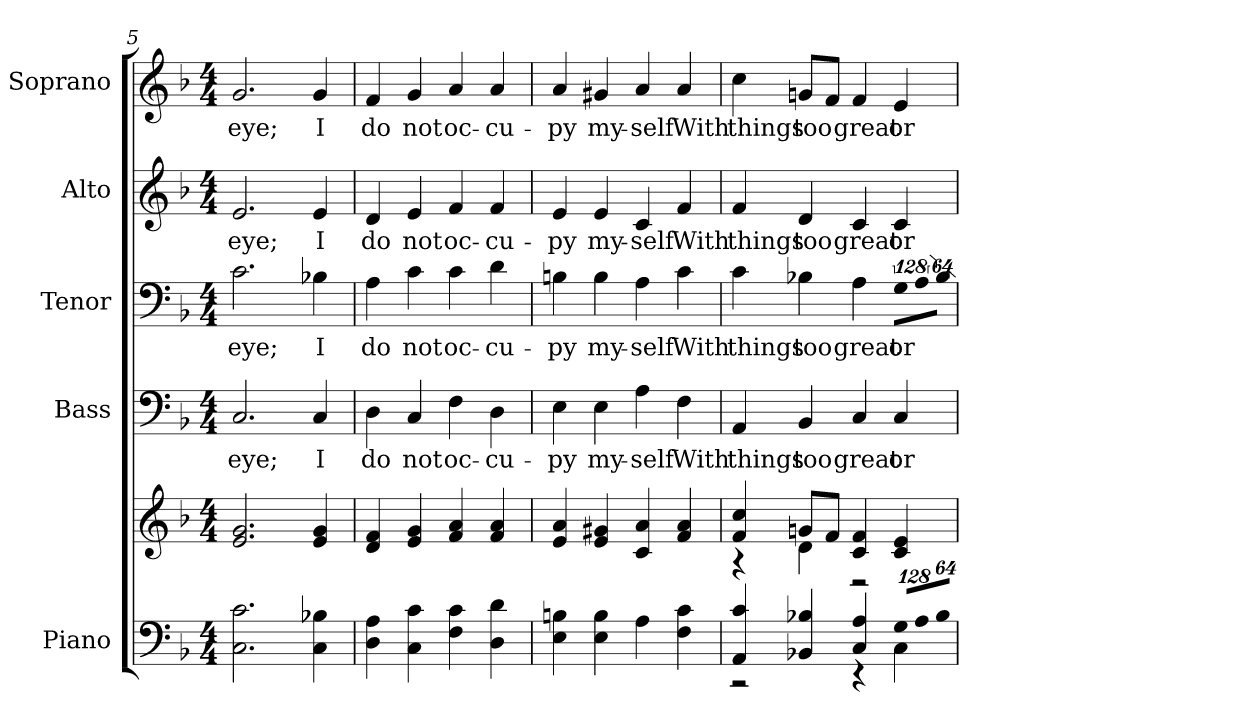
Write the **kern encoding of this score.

**kern	**kern	**kern	**text	**kern	**text	**kern	**text	**kern	**text
*part5	*part5	*part4	*part4	*part3	*part3	*part2	*part2	*part1	*part1
*staff6	*staff5	*staff4	*staff4	*staff3	*staff3	*staff2	*staff2	*staff1	*staff1
*I"Piano	*	*I"Bass	*	*I"Tenor	*	*I"Alto	*	*I"Soprano	*
*I'Pno.	*	*I'B.	*	*I'T.	*	*I'A.	*	*I'S.	*
*clefF4	*clefG2	*clefF4	*	*clefF4	*	*clefG2	*	*clefG2	*
*k[b-]	*k[b-]	*k[b-]	*	*k[b-]	*	*k[b-]	*	*k[b-]	*
*F:	*F:	*F:	*	*F:	*	*F:	*	*F:	*
*M4/4	*M4/4	*M4/4	*	*M4/4	*	*M4/4	*	*M4/4	*
=5	=5	=5	=5	=5	=5	=5	=5	=5	=5
!	!	!	!LO:LY:b:color=#000000	!	!	!	!	!	!
!	!	!	!	!	!LO:LY:b:color=#000000	!	!	!	!
!	!	!	!	!	!	!	!LO:LY:b:color=#000000	!	!
!	!	!	!	!	!	!	!	!	!LO:LY:b:color=#000000
2.Ci\ 2.ci	2.ei/ 2.gi	2.Ci/	eye;	2.ci\	eye;	2.ei/	eye;	2.gi/	eye;
!	!	!	!LO:LY:b:color=#000000	!	!	!	!	!	!
!	!	!	!	!	!LO:LY:b:color=#000000	!	!	!	!
!	!	!	!	!	!	!	!LO:LY:b:color=#000000	!	!
!	!	!	!	!	!	!	!	!	!LO:LY:b:color=#000000
4Ci\ 4B-Xi	4ei/ 4gi	4Ci/	I	4B-Xi\	I	4ei/	I	4gi/	I
=6	=6	=6	=6	=6	=6	=6	=6	=6	=6
!	!	!	!LO:LY:b:color=#000000	!	!	!	!	!	!
!	!	!	!	!	!LO:LY:b:color=#000000	!	!	!	!
!	!	!	!	!	!	!	!LO:LY:b:color=#000000	!	!
!	!	!	!	!	!	!	!	!	!LO:LY:b:color=#000000
4Di\ 4Ai	4di/ 4fi	4Di\	do	4Ai\	do	4di/	do	4fi/	do
!	!	!	!LO:LY:b:color=#000000	!	!	!	!	!	!
!	!	!	!	!	!LO:LY:b:color=#000000	!	!	!	!
!	!	!	!	!	!	!	!LO:LY:b:color=#000000	!	!
!	!	!	!	!	!	!	!	!	!LO:LY:b:color=#000000
4Ci\ 4ci	4ei/ 4gi	4Ci/	not	4ci\	not	4ei/	not	4gi/	not
!	!	!	!LO:LY:b:color=#000000	!	!	!	!	!	!
!	!	!	!	!	!LO:LY:b:color=#000000	!	!	!	!
!	!	!	!	!	!	!	!LO:LY:b:color=#000000	!	!
!	!	!	!	!	!	!	!	!	!LO:LY:b:color=#000000
4Fi\ 4ci	4fi/ 4ai	4Fi\	oc-	4ci\	oc-	4fi/	oc-	4ai/	oc-
!	!	!	!LO:LY:b:color=#000000	!	!	!	!	!	!
!	!	!	!	!	!LO:LY:b:color=#000000	!	!	!	!
!	!	!	!	!	!	!	!LO:LY:b:color=#000000	!	!
!	!	!	!	!	!	!	!	!	!LO:LY:b:color=#000000
4Di\ 4di	4fi/ 4ai	4Di\	-cu-	4di\	-cu-	4fi/	-cu-	4ai/	-cu-
!!LO:PB:g=z
=7	=7	=7	=7	=7	=7	=7	=7	=7	=7
!	!	!	!LO:LY:b:color=#000000	!	!	!	!	!	!
!	!	!	!	!	!LO:LY:b:color=#000000	!	!	!	!
!	!	!	!	!	!	!	!LO:LY:b:color=#000000	!	!
!	!	!	!	!	!	!	!	!	!LO:LY:b:color=#000000
4Ei\ 4Bni	4ei/ 4ai	4Ei\	-py	4Bni\	-py	4ei/	-py	4ai/	-py
!	!	!	!LO:LY:b:color=#000000	!	!	!	!	!	!
!	!	!	!	!	!LO:LY:b:color=#000000	!	!	!	!
!	!	!	!	!	!	!	!LO:LY:b:color=#000000	!	!
!	!	!	!	!	!	!	!	!	!LO:LY:b:color=#000000
4Ei\ 4Bi	4ei/ 4g#Xi	4Ei\	my-	4Bi\	my-	4ei/	my-	4g#Xi/	my-
!	!	!	!LO:LY:b:color=#000000	!	!	!	!	!	!
!	!	!	!	!	!LO:LY:b:color=#000000	!	!	!	!
!	!	!	!	!	!	!	!LO:LY:b:color=#000000	!	!
!	!	!	!	!	!	!	!	!	!LO:LY:b:color=#000000
4Ai\	4ci/ 4ai	4Ai\	-self	4Ai\	-self	4ci/	-self	4ai/	-self
!	!	!	!LO:LY:b:color=#000000	!	!	!	!	!	!
!	!	!	!	!	!LO:LY:b:color=#000000	!	!	!	!
!	!	!	!	!	!	!	!LO:LY:b:color=#000000	!	!
!	!	!	!	!	!	!	!	!	!LO:LY:b:color=#000000
4Fi\ 4ci	4fi/ 4ai	4Fi\	With	4ci\	With	4fi/	With	4ai/	With
=8	=8	=8	=8	=8	=8	=8	=8	=8	=8
*^	*^	*	*	*	*	*	*	*	*
!	!	!	!	!	!LO:LY:b:color=#000000	!	!	!	!	!	!
!	!	!	!	!	!	!	!LO:LY:b:color=#000000	!	!	!	!
!	!	!	!	!	!	!	!	!	!LO:LY:b:color=#000000	!	!
!	!	!	!	!	!	!	!	!	!	!	!LO:LY:b:color=#000000
4AAi/ 4ci	2r	4fi/ 4cci	4r	4AAi/	things	4ci\	things	4fi/	things	4cci\	things
!	!	!	!	!	!LO:LY:b:color=#000000	!	!	!	!	!	!
!	!	!	!	!	!	!	!LO:LY:b:color=#000000	!	!	!	!
!	!	!	!	!	!	!	!	!	!LO:LY:b:color=#000000	!	!
!	!	!	!	!	!	!	!	!	!	!	!LO:LY:b:color=#000000
4BB-Xi/ 4B-Xi	.	8gni/L	4di\	4BB-i/	too	4B-Xi\	too	4di/	too	8gni/L	too
.	.	8fi/J	.	.	.	.	.	.	.	8fi/J	.
!	!	!	!	!	!LO:LY:b:color=#000000	!	!	!	!	!	!
!	!	!	!	!	!	!	!LO:LY:b:color=#000000	!	!	!	!
!	!	!	!	!	!	!	!	!	!LO:LY:b:color=#000000	!	!
!	!	!	!	!	!	!	!	!	!	!	!LO:LY:b:color=#000000
4Ci/ 4Ai	4r	4ci/ 4fi	2r	4Ci/	great	4Ai\	great	4ci/	great	4fi/	great
*Xbrackettup	*	*	*	*	*	*	*	*	*	*	*
!LO:N:vis=8	!	!	!	!	!	!	!	!	!	!	!
!	!	!	!	!	!LO:LY:b:color=#000000	!LO:N:vis=8	!	!	!	!	!
!	!	!	!	!	!	!	!LO:LY:b:color=#000000	!	!	!	!
!	!	!	!	!	!	!	!	!	!LO:LY:b:color=#000000	!	!
!	!	!	!	!	!	!	!	!	!	!	!LO:LY:b:color=#000000
1024%85Gi/L	4Ci\	4ci/ 4ei	.	4Ci/	or	1024%85Gi\L	or	4ci/	or	4ei/	or
!LO:N:vis=8	!	!	!	!	!	!LO:N:vis=8	!	!	!	!	!
1024%85Ai/	.	.	.	.	.	1024%85Ai\	.	.	.	.	.
!LO:N:vis=8	!	!	!	!	!	!LO:N:vis=8	!	!	!	!	!
512%43B-i/J	.	.	.	.	.	512%43B-i\J	.	.	.	.	.
*v	*v	*	*	*	*	*	*	*	*	*	*
*	*v	*v	*	*	*	*	*	*	*	*
=	=	=	=	=	=	=	=	=	=
*-	*-	*-	*-	*-	*-	*-	*-	*-	*-
